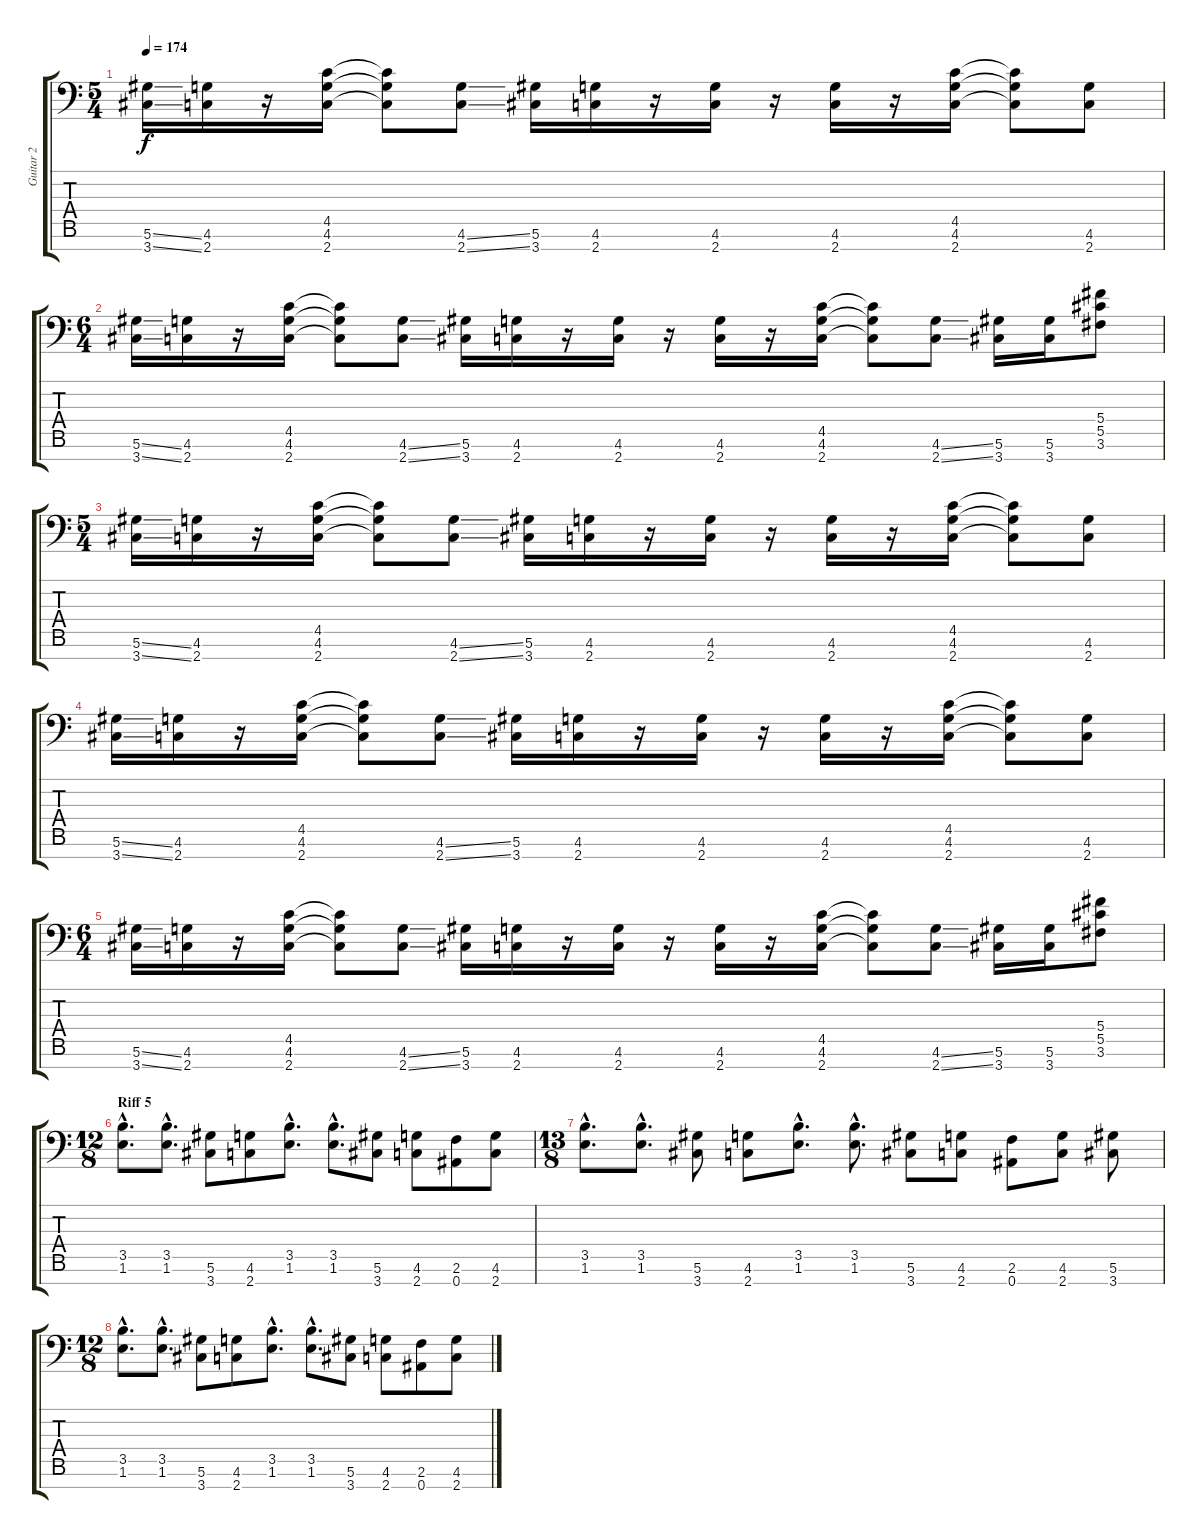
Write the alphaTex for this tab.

\track ("Guitar 2" "Guitar 2") {instrument distortionguitar}
\staff {score tabs}
\tuning (Eb4 Bb3 Gb3 Db3 Ab2 Eb2 Bb1) {hide}
\ts (5 4)
\tempo 174
\clef f4
\ks c
(5.6{ss} 3.7{ss}).16{dy f} (4.6 2.7).16 r.16 (4.5 4.6 2.7).16 (4.5{t} 4.6{t} 2.7{t}).8 (4.6{ss} 2.7{ss}).8 (5.6 3.7).16 (4.6 2.7).16 r.16 (4.6 2.7).16 r.16 (4.6 2.7).16 r.16 (4.5 4.6 2.7).16 (4.5{t} 4.6{t} 2.7{t}).8 (4.6 2.7).8 |
\ts (6 4)
(5.6{ss} 3.7{ss}).16 (4.6 2.7).16 r.16 (4.5 4.6 2.7).16 (4.5{t} 4.6{t} 2.7{t}).8 (4.6{ss} 2.7{ss}).8 (5.6 3.7).16 (4.6 2.7).16 r.16 (4.6 2.7).16 r.16 (4.6 2.7).16 r.16 (4.5 4.6 2.7).16 (4.5{t} 4.6{t} 2.7{t}).8 (4.6{ss} 2.7{ss}).8 (5.6 3.7).16 (5.6 3.7).16 (5.4 5.5 3.6).8 |
\ts (5 4)
(5.6{ss} 3.7{ss}).16 (4.6 2.7).16 r.16 (4.5 4.6 2.7).16 (4.5{t} 4.6{t} 2.7{t}).8 (4.6{ss} 2.7{ss}).8 (5.6 3.7).16 (4.6 2.7).16 r.16 (4.6 2.7).16 r.16 (4.6 2.7).16 r.16 (4.5 4.6 2.7).16 (4.5{t} 4.6{t} 2.7{t}).8 (4.6 2.7).8 |
(5.6{ss} 3.7{ss}).16 (4.6 2.7).16 r.16 (4.5 4.6 2.7).16 (4.5{t} 4.6{t} 2.7{t}).8 (4.6{ss} 2.7{ss}).8 (5.6 3.7).16 (4.6 2.7).16 r.16 (4.6 2.7).16 r.16 (4.6 2.7).16 r.16 (4.5 4.6 2.7).16 (4.5{t} 4.6{t} 2.7{t}).8 (4.6 2.7).8 |
\ts (6 4)
(5.6{ss} 3.7{ss}).16 (4.6 2.7).16 r.16 (4.5 4.6 2.7).16 (4.5{t} 4.6{t} 2.7{t}).8 (4.6{ss} 2.7{ss}).8 (5.6 3.7).16 (4.6 2.7).16 r.16 (4.6 2.7).16 r.16 (4.6 2.7).16 r.16 (4.5 4.6 2.7).16 (4.5{t} 4.6{t} 2.7{t}).8 (4.6{ss} 2.7{ss}).8 (5.6 3.7).16 (5.6 3.7).16 (5.4 5.5 3.6).8 |
\ts (12 8)
\section ("" "Riff 5")
(3.5{hac} 1.6{hac}).8{d} (3.5{hac} 1.6{hac}).8{d} (5.6 3.7).8 (4.6 2.7).8 (3.5{hac} 1.6{hac}).8{d} (3.5{hac} 1.6{hac}).8{d} (5.6 3.7).8 (4.6 2.7).8 (2.6 0.7).8 (4.6 2.7).8 |
\ts (13 8)
(3.5{hac} 1.6{hac}).8{d} (3.5{hac} 1.6{hac}).8{d} (5.6 3.7).8 (4.6 2.7).8 (3.5{hac} 1.6{hac}).8{d} (3.5{hac} 1.6{hac}).8{d} (5.6 3.7).8 (4.6 2.7).8 (2.6 0.7).8 (4.6 2.7).8 (5.6 3.7).8 |
\ts (12 8)
(3.5{hac} 1.6{hac}).8{d} (3.5{hac} 1.6{hac}).8{d} (5.6 3.7).8 (4.6 2.7).8 (3.5{hac} 1.6{hac}).8{d} (3.5{hac} 1.6{hac}).8{d} (5.6 3.7).8 (4.6 2.7).8 (2.6 0.7).8 (4.6 2.7).8
